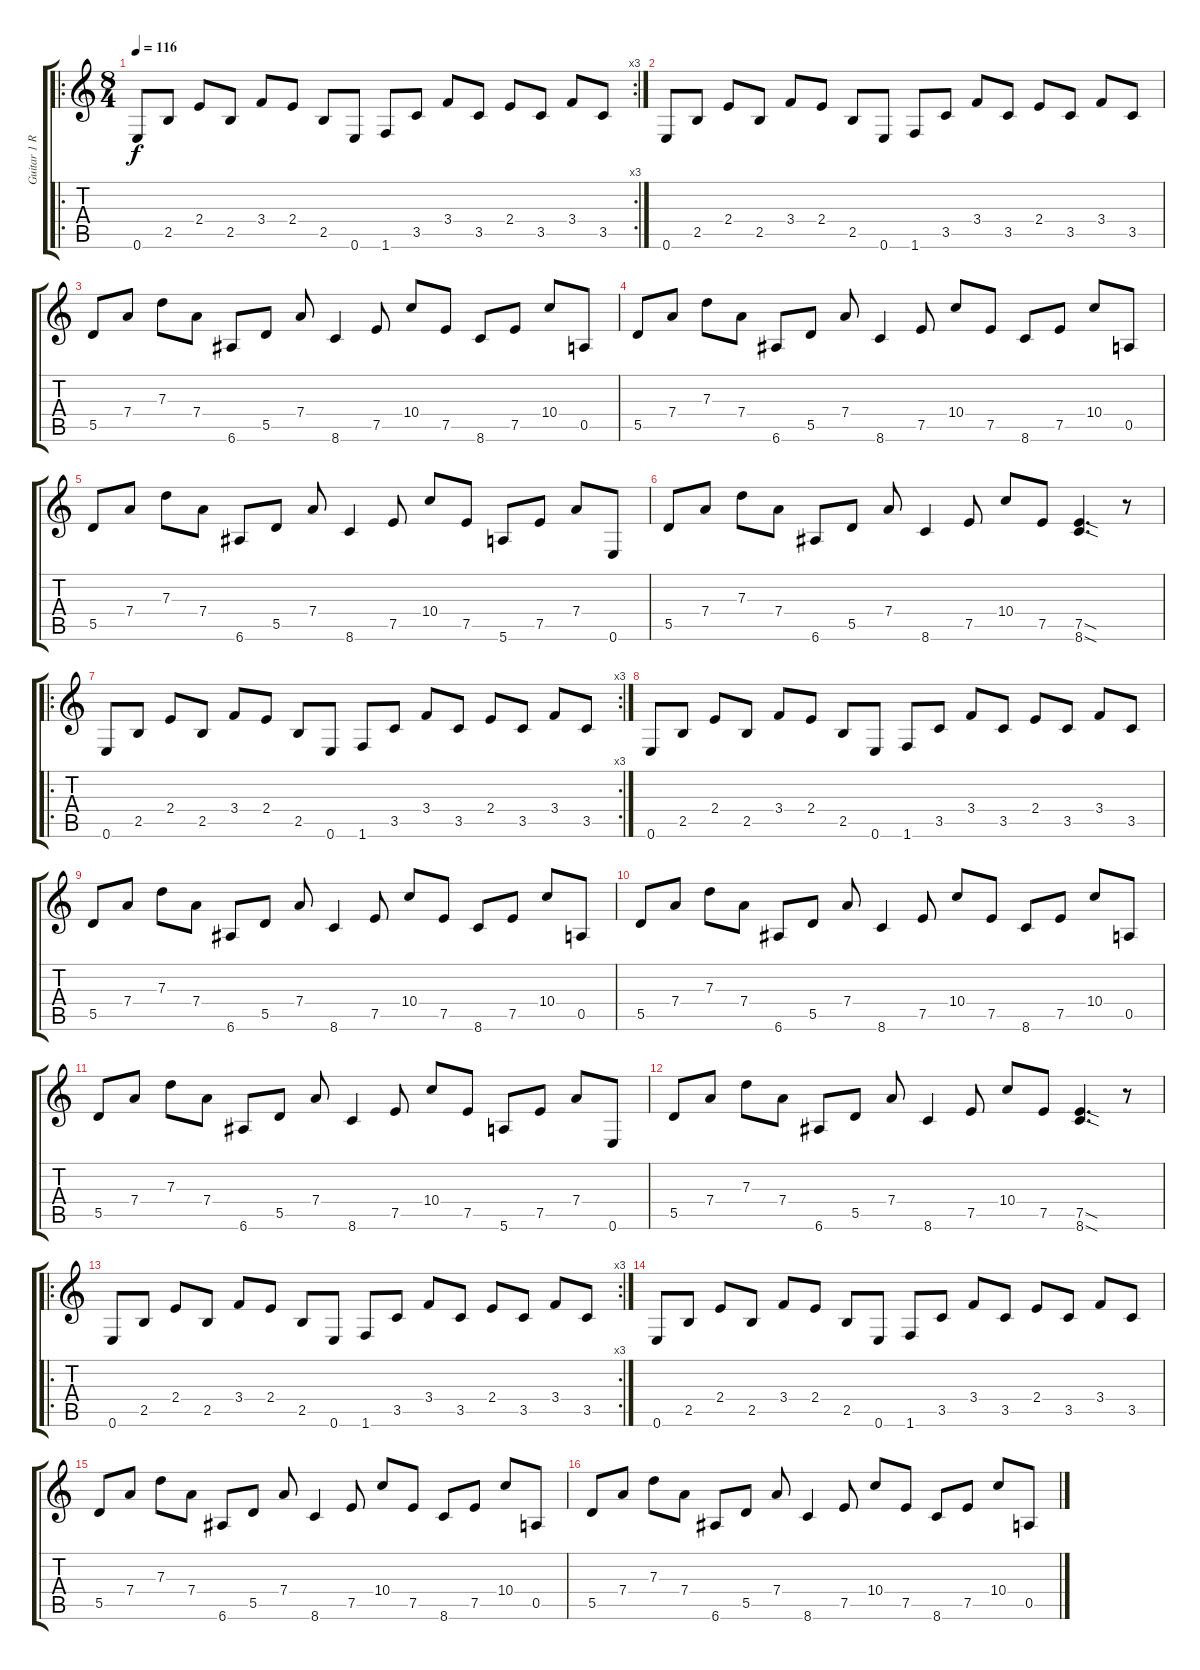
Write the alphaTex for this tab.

\track ("Guitar 1 Rythem" "Guitar 1 R") {instrument acousticguitarnylon}
\staff {score tabs}
\tuning (E4 B3 G3 D3 A2 E2) {hide}
\ro
\rc 3
\ts (8 4)
\tempo 116
\clef g2
\ks c
0.6.8{dy f instrument acousticguitarnylon} 2.5.8 2.4.8 2.5.8 3.4.8 2.4.8 2.5.8 0.6.8 1.6.8 3.5.8 3.4.8 3.5.8 2.4.8 3.5.8 3.4.8 3.5.8 |
0.6.8 2.5.8 2.4.8 2.5.8 3.4.8 2.4.8 2.5.8 0.6.8 1.6.8 3.5.8 3.4.8 3.5.8 2.4.8 3.5.8 3.4.8 3.5.8 |
5.5.8 7.4.8 7.3.8 7.4.8 6.6.8 5.5.8 7.4.8 8.6.4 7.5.8 10.4.8 7.5.8 8.6.8 7.5.8 10.4.8 0.5.8 |
5.5.8 7.4.8 7.3.8 7.4.8 6.6.8 5.5.8 7.4.8 8.6.4 7.5.8 10.4.8 7.5.8 8.6.8 7.5.8 10.4.8 0.5.8 |
5.5.8 7.4.8 7.3.8 7.4.8 6.6.8 5.5.8 7.4.8 8.6.4 7.5.8 10.4.8 7.5.8 5.6.8 7.5.8 7.4.8 0.6.8 |
5.5.8 7.4.8 7.3.8 7.4.8 6.6.8 5.5.8 7.4.8 8.6.4 7.5.8 10.4.8 7.5.8 (7.5{sod} 8.6{sod}).4{d} r.8 |
\ro
\rc 3
0.6.8 2.5.8 2.4.8 2.5.8 3.4.8 2.4.8 2.5.8 0.6.8 1.6.8 3.5.8 3.4.8 3.5.8 2.4.8 3.5.8 3.4.8 3.5.8 |
0.6.8 2.5.8 2.4.8 2.5.8 3.4.8 2.4.8 2.5.8 0.6.8 1.6.8 3.5.8 3.4.8 3.5.8 2.4.8 3.5.8 3.4.8 3.5.8 |
5.5.8 7.4.8 7.3.8 7.4.8 6.6.8 5.5.8 7.4.8 8.6.4 7.5.8 10.4.8 7.5.8 8.6.8 7.5.8 10.4.8 0.5.8 |
5.5.8 7.4.8 7.3.8 7.4.8 6.6.8 5.5.8 7.4.8 8.6.4 7.5.8 10.4.8 7.5.8 8.6.8 7.5.8 10.4.8 0.5.8 |
5.5.8 7.4.8 7.3.8 7.4.8 6.6.8 5.5.8 7.4.8 8.6.4 7.5.8 10.4.8 7.5.8 5.6.8 7.5.8 7.4.8 0.6.8 |
5.5.8 7.4.8 7.3.8 7.4.8 6.6.8 5.5.8 7.4.8 8.6.4 7.5.8 10.4.8 7.5.8 (7.5{sod} 8.6{sod}).4{d} r.8 |
\ro
\rc 3
0.6.8 2.5.8 2.4.8 2.5.8 3.4.8 2.4.8 2.5.8 0.6.8 1.6.8 3.5.8 3.4.8 3.5.8 2.4.8 3.5.8 3.4.8 3.5.8 |
0.6.8 2.5.8 2.4.8 2.5.8 3.4.8 2.4.8 2.5.8 0.6.8 1.6.8 3.5.8 3.4.8 3.5.8 2.4.8 3.5.8 3.4.8 3.5.8 |
5.5.8 7.4.8 7.3.8 7.4.8 6.6.8 5.5.8 7.4.8 8.6.4 7.5.8 10.4.8 7.5.8 8.6.8 7.5.8 10.4.8 0.5.8 |
5.5.8 7.4.8 7.3.8 7.4.8 6.6.8 5.5.8 7.4.8 8.6.4 7.5.8 10.4.8 7.5.8 8.6.8 7.5.8 10.4.8 0.5.8
